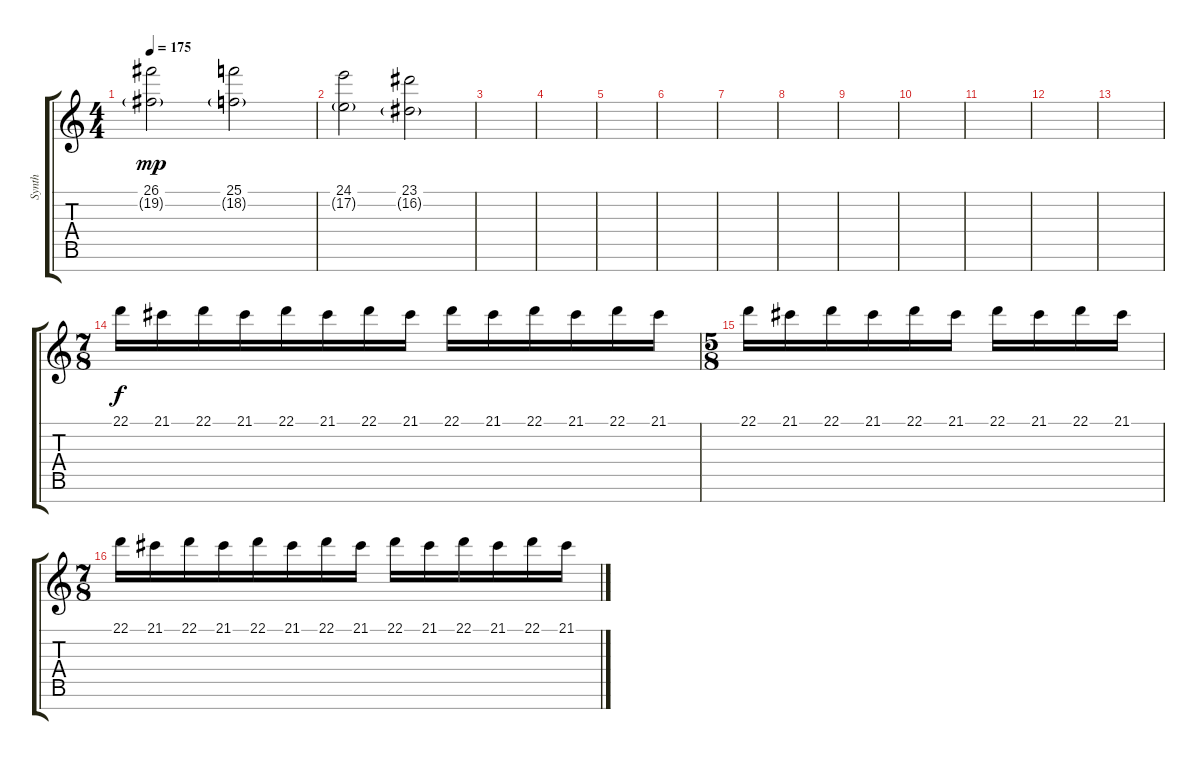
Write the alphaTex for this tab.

\track ("Synth" "Synth") {instrument stringensemble1}
\staff {score tabs}
\tuning (E4 B3 G3 D3 A2 E2 B1) {hide}
\ts (4 4)
\tempo 175
\clef g2
\ks c
(26.1 19.2{g}).2{dy mp} (25.1 18.2{g}).2 |
(24.1 17.2{g}).2 (23.1 16.2{g}).2 |
|
|
|
|
|
|
|
|
|
|
|
\ts (7 8)
22.1.16{dy f volume 8} 21.1.16 22.1.16 21.1.16 22.1.16 21.1.16 22.1.16 21.1.16 22.1.16 21.1.16 22.1.16 21.1.16 22.1.16 21.1.16 |
\ts (5 8)
22.1.16 21.1.16 22.1.16 21.1.16 22.1.16 21.1.16 22.1.16 21.1.16 22.1.16 21.1.16 |
\ts (7 8)
22.1.16 21.1.16 22.1.16 21.1.16 22.1.16 21.1.16 22.1.16 21.1.16 22.1.16 21.1.16 22.1.16 21.1.16 22.1.16 21.1.16
